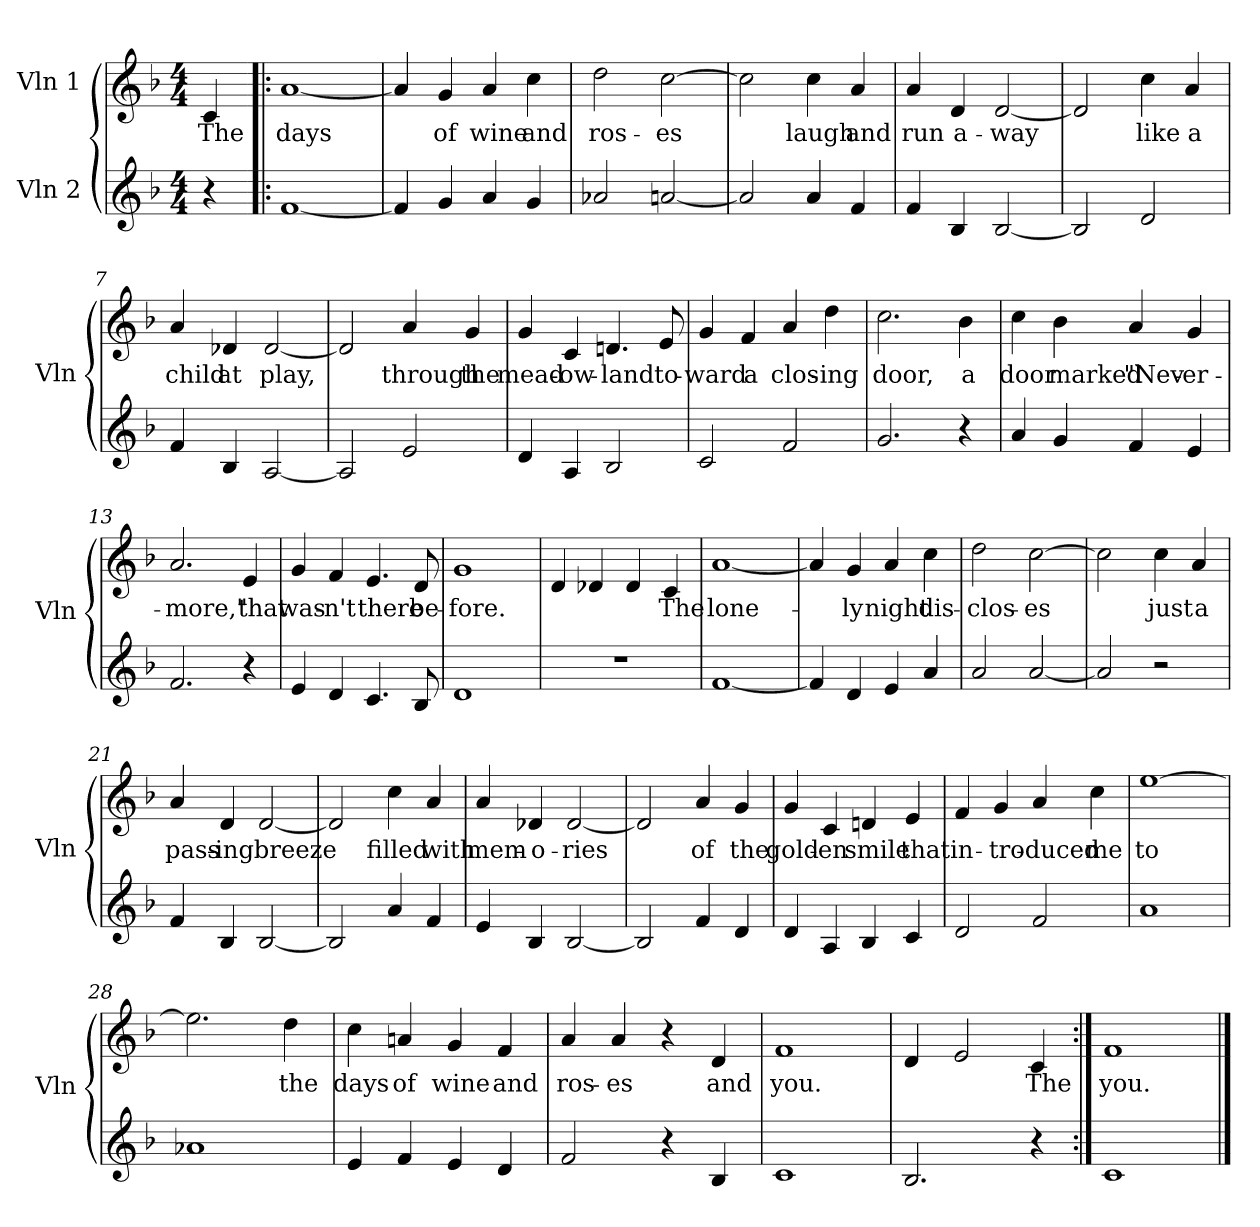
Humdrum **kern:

**kern	**kern	**text
*part2	*part1	*part1
*staff2	*staff1	*staff1
*I"Vln 2	*I"Vln 1	*
*I'Vln	*I'Vln	*
*clefG2	*clefG2	*
*k[b-]	*k[b-]	*
*M4/4	*M4/4	*
=	=	=
!	!	!LO:LY:b
4r	4c/	The
=1!|:	=1!|:	=1!|:
!	!	!LO:LY:b
[1f	[1a	days
=2	=2	=2
4f/]	4a/]	.
!	!	!LO:LY:b
4g/	4g/	of
!	!	!LO:LY:b
4a/	4a/	wine
!	!	!LO:LY:b
4g/	4cc\	and
=3	=3	=3
!	!	!LO:LY:b
2a-X/	2dd\	ros-
!	!	!LO:LY:b
[2an/	[2cc\	-es
=4	=4	=4
2a/]	2cc\]	.
!	!	!LO:LY:b
4a/	4cc\	laugh
!	!	!LO:LY:b
4f/	4a/	and
=5	=5	=5
!	!	!LO:LY:b
4f/	4a/	run
!	!	!LO:LY:b
4B-/	4d/	a-
!	!	!LO:LY:b
[2B-/	[2d/	-way
!!LO:LB:g=z
=6	=6	=6
2B-/]	2d/]	.
!	!	!LO:LY:b
2d/	4cc\	like
!	!	!LO:LY:b
.	4a/	a
=7	=7	=7
!	!	!LO:LY:b
4f/	4a/	child
!	!	!LO:LY:b
4B-/	4d-X/	at
!	!	!LO:LY:b
[2A/	[2d-/	play,
=8	=8	=8
2A/]	2d-/]	.
!	!	!LO:LY:b
2e/	4a/	through
!	!	!LO:LY:b
.	4g/	the
=9	=9	=9
!	!	!LO:LY:b
4d/	4g/	mead-
!	!	!LO:LY:b
4A/	4c/	-ow-
!	!	!LO:LY:b
2B-/	4.dn/	-land
!	!	!LO:LY:b
.	8e/	to-
=10	=10	=10
!	!	!LO:LY:b
2c/	4g/	-ward
!	!	!LO:LY:b
.	4f/	a
!	!	!LO:LY:b
2f/	4a/	clos-
!	!	!LO:LY:b
.	4dd\	-ing
!!LO:LB:g=z
=11	=11	=11
!	!	!LO:LY:b
2.g/	2.cc\	door,
!	!	!LO:LY:b
4r	4b-\	a
=12	=12	=12
!	!	!LO:LY:b
4a/	4cc\	door
!	!	!LO:LY:b
4g/	4b-\	marked
!	!	!LO:LY:b
4f/	4a/	"Nev-
!	!	!LO:LY:b
4e/	4g/	-er-
=13	=13	=13
!	!	!LO:LY:b
2.f/	2.a/	-more,"
!	!	!LO:LY:b
4r	4e/	that
=14	=14	=14
!	!	!LO:LY:b
4e/	4g/	was-
!	!	!LO:LY:b
4d/	4f/	-n't
!	!	!LO:LY:b
4.c/	4.e/	there
!	!	!LO:LY:b
8B-/	8d/	be-
=15	=15	=15
!	!	!LO:LY:b
1d	1g	-fore.
!!LO:LB:g=z
=16	=16	=16
1r	4d/	.
.	4d-X/	.
.	4d-/	.
!	!	!LO:LY:b
.	4c/	The
=17	=17	=17
!	!	!LO:LY:b
[1f	[1a	lone-
=18	=18	=18
4f/]	4a/]	.
!	!	!LO:LY:b
4d/	4g/	-ly
!	!	!LO:LY:b
4e/	4a/	night
!	!	!LO:LY:b
4a/	4cc\	dis-
=19	=19	=19
!	!	!LO:LY:b
2a/	2dd\	-clos-
!	!	!LO:LY:b
[2a/	[2cc\	-es
=20	=20	=20
2a/]	2cc\]	.
!	!	!LO:LY:b
2r	4cc\	just
!	!	!LO:LY:b
.	4a/	a
=21	=21	=21
!	!	!LO:LY:b
4f/	4a/	pass-
!	!	!LO:LY:b
4B-/	4d/	-ing
!	!	!LO:LY:b
[2B-/	[2d/	breeze
!!LO:PB:g=z
=22	=22	=22
2B-/]	2d/]	.
!	!	!LO:LY:b
4a/	4cc\	filled
!	!	!LO:LY:b
4f/	4a/	with
=23	=23	=23
!	!	!LO:LY:b
4e/	4a/	mem-
!	!	!LO:LY:b
4B-/	4d-X/	-o-
!	!	!LO:LY:b
[2B-/	[2d-/	-ries
=24	=24	=24
2B-/]	2d-/]	.
!	!	!LO:LY:b
4f/	4a/	of
!	!	!LO:LY:b
4d/	4g/	the
=25	=25	=25
!	!	!LO:LY:b
4d/	4g/	gold-
!	!	!LO:LY:b
4A/	4c/	-en
!	!	!LO:LY:b
4B-/	4dn/	smile
!	!	!LO:LY:b
4c/	4e/	that
=26	=26	=26
!	!	!LO:LY:b
2d/	4f/	in-
!	!	!LO:LY:b
.	4g/	-tro-
!	!	!LO:LY:b
2f/	4a/	-duced
!	!	!LO:LY:b
.	4cc\	me
=27	=27	=27
!	!	!LO:LY:b
1a	[1ee	to
!!LO:LB:g=z
=28	=28	=28
1a-X	2.ee\]	.
!	!	!LO:LY:b
.	4dd\	the
=29	=29	=29
!	!	!LO:LY:b
4e/	4cc\	days
!	!	!LO:LY:b
4f/	4an/	of
!	!	!LO:LY:b
4e/	4g/	wine
!	!	!LO:LY:b
4d/	4f/	and
=30	=30	=30
!	!	!LO:LY:b
2f/	4a/	ros-
!	!	!LO:LY:b
.	4a/	-es
4r	4r	.
!	!	!LO:LY:b
4B-/	4d/	and
=31	=31	=31
!	!	!LO:LY:b
1c	1f	you.
=32	=32	=32
2.B-/	4d/	.
.	2e/	.
!	!	!LO:LY:b
4r	4c/	The
=33:|!	=33:|!	=33:|!
!	!	!LO:LY:b
1c	1f	you.
==	==	==
*-	*-	*-
